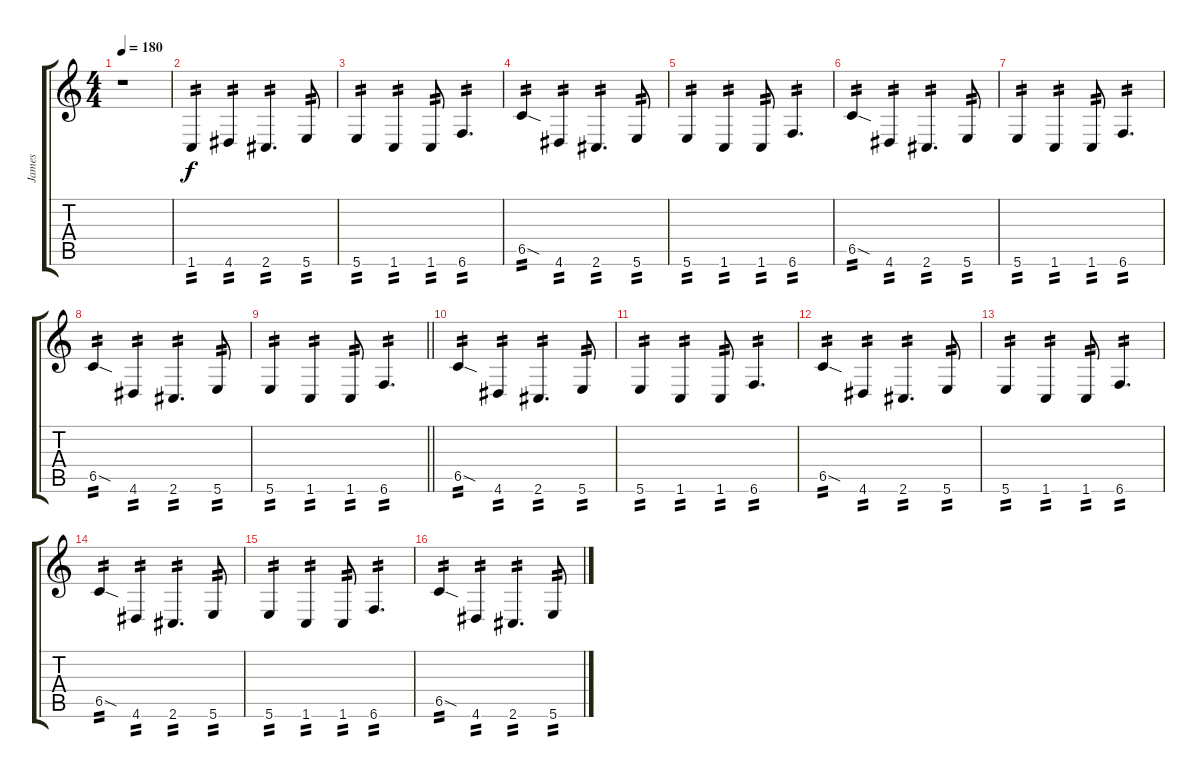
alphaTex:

\track ("James" "James") {instrument distortionguitar}
\staff {score tabs}
\tuning (Db4 Ab3 E3 B2 Gb2 B1) {hide}
\ts (4 4)
\tempo 180
\clef g2
\ks c
r.1{dy f} |
1.6.4{tp 2} 4.6.4{tp 2} 2.6.4{d tp 2} 5.6.8{tp 2} |
5.6.4{tp 2} 1.6.4{tp 2} 1.6.8{tp 2} 6.6.4{d tp 2} |
6.5{sod}.4{tp 2} 4.6.4{tp 2} 2.6.4{d tp 2} 5.6.8{tp 2} |
5.6.4{tp 2} 1.6.4{tp 2} 1.6.8{tp 2} 6.6.4{d tp 2} |
6.5{sod}.4{tp 2} 4.6.4{tp 2} 2.6.4{d tp 2} 5.6.8{tp 2} |
5.6.4{tp 2} 1.6.4{tp 2} 1.6.8{tp 2} 6.6.4{d tp 2} |
6.5{sod}.4{tp 2} 4.6.4{tp 2} 2.6.4{d tp 2} 5.6.8{tp 2} |
\barLineRight lightlight
5.6.4{tp 2} 1.6.4{tp 2} 1.6.8{tp 2} 6.6.4{d tp 2} |
\section ("" "")
6.5{sod}.4{tp 2} 4.6.4{tp 2} 2.6.4{d tp 2} 5.6.8{tp 2} |
5.6.4{tp 2} 1.6.4{tp 2} 1.6.8{tp 2} 6.6.4{d tp 2} |
6.5{sod}.4{tp 2} 4.6.4{tp 2} 2.6.4{d tp 2} 5.6.8{tp 2} |
5.6.4{tp 2} 1.6.4{tp 2} 1.6.8{tp 2} 6.6.4{d tp 2} |
6.5{sod}.4{tp 2} 4.6.4{tp 2} 2.6.4{d tp 2} 5.6.8{tp 2} |
5.6.4{tp 2} 1.6.4{tp 2} 1.6.8{tp 2} 6.6.4{d tp 2} |
6.5{sod}.4{tp 2} 4.6.4{tp 2} 2.6.4{d tp 2} 5.6.8{tp 2}
